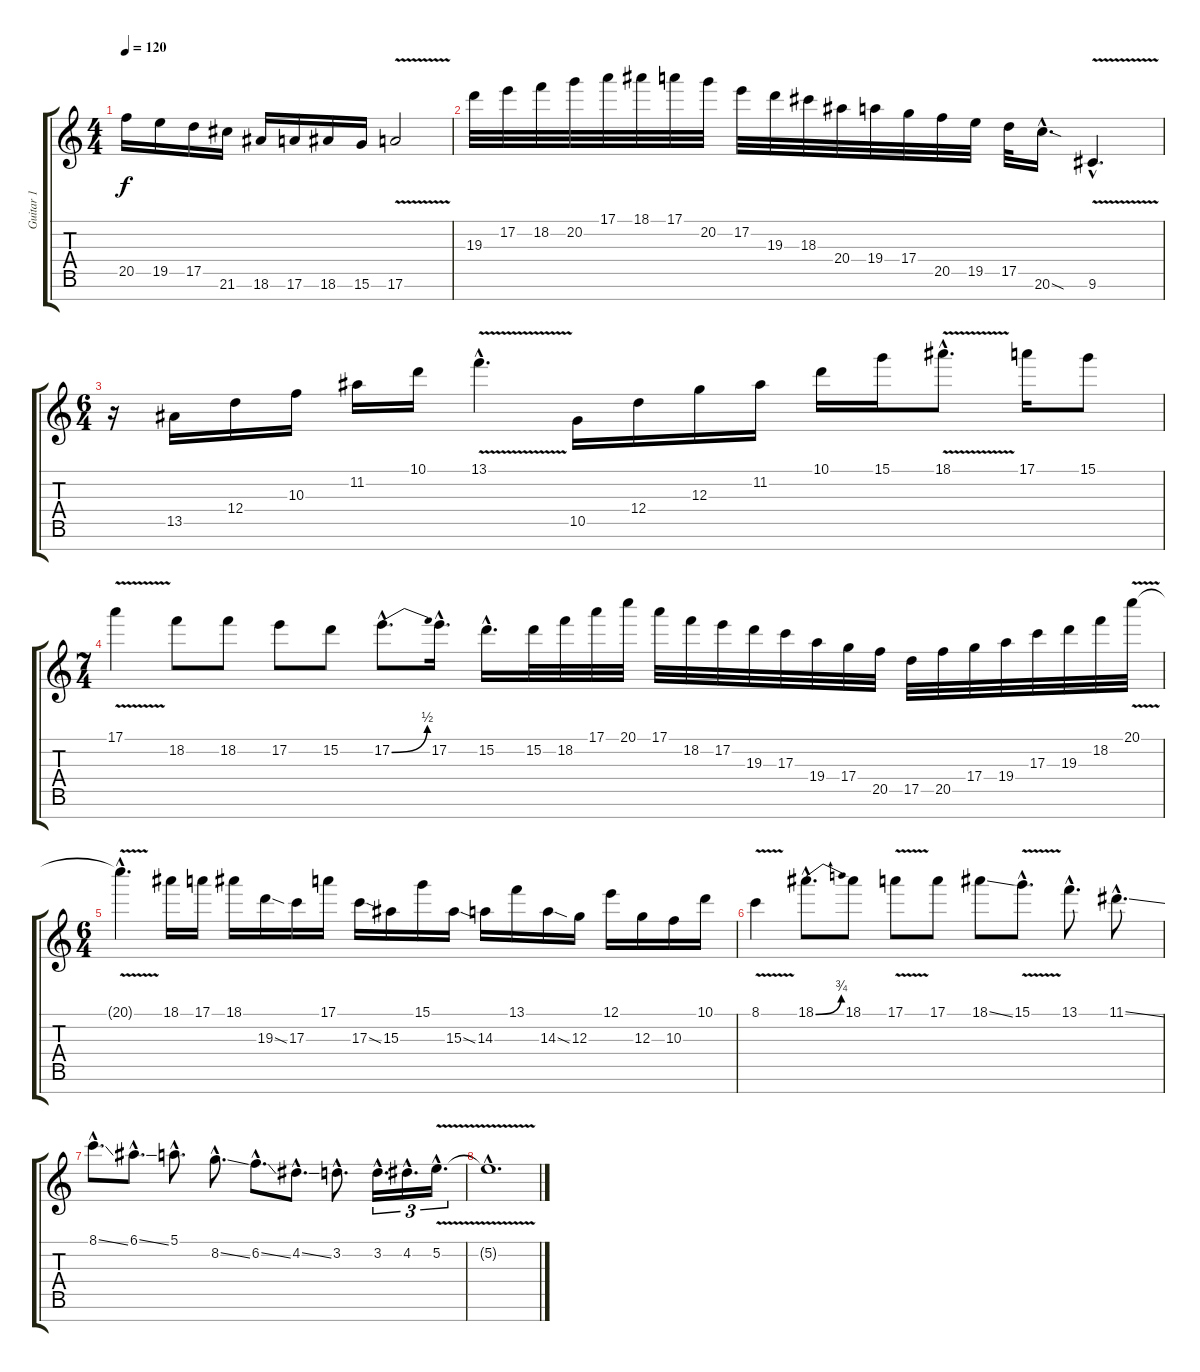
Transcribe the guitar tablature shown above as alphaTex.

\track ("Guitar 1" "Guitar 1") {instrument distortionguitar}
\staff {score tabs}
\tuning (E4 B3 G3 D3 A2 E2 B1) {hide}
\ts (4 4)
\tempo 120
\clef g2
\ks c
20.5.16{dy f} 19.5.16 17.5.16 21.6.16 18.6.16 17.6.16 18.6.16 15.6.16 17.6{v}.2 |
19.3.32 17.2.32 18.2.32 20.2.32 17.1.32 18.1.32 17.1.32 20.2.32 17.2.32 19.3.32 18.3.32 20.4.32 19.4.32 17.4.32 20.5.32 19.5.32 17.5.32 20.6{sod hac}.16{d} 9.6{v hac}.4{d} |
\ts (6 4)
r.16 13.5.16 12.4.16 10.3.16 11.2.16 10.1.16 13.1{v hac}.4{d} 10.5.16 12.4.16 12.3.16 11.2.16 10.1.16 15.1.16 18.1{v hac}.8{d} 17.1.16 15.1.8 |
\ts (7 4)
17.1{v}.4 18.2.8 18.2.8 17.2.8 15.2.8 17.2{be (bend 0 0 60 2) hac}.8{d} 17.2{hac}.16{d} 15.2{hac}.16{d} 15.2.32 18.2.32 17.1.32 20.1.32 17.1.32 18.2.32 17.2.32 19.3.32 17.3.32 19.4.32 17.4.32 20.5.32 17.5.32 20.5.32 17.4.32 19.4.32 17.3.32 19.3.32 18.2.32 20.1{v}.32 |
\ts (6 4)
20.1{hac t}.4{d} 18.1.16 17.1.16 18.1.16 19.3{sod}.16 17.3.16 17.1.16 17.3{sod}.16 15.3.16 15.1.16 15.3{sod}.16 14.3.16 13.1.16 14.3{sod}.16 12.3.16 12.1.16 12.3.16 10.3.16 10.1.16 |
8.1{v}.4 18.1{be (bend 0 0 60 3) hac}.8{d} 18.1.8 17.1{v}.8 17.1.8 18.1{ss}.8 15.1{v hac}.8{d} 13.1{hac}.8{d} 11.1{ss hac}.8{d} |
8.1{ss hac}.8{d} 6.1{ss hac}.8{d} 5.1{hac}.8{d} 8.2{ss hac}.8{d} 6.2{ss hac}.8{d} 4.2{ss hac}.8{d} 3.2{hac}.8{d} 3.2{hac}.16{d tu (3 2)} 4.2{hac}.16{d tu (3 2)} 5.2{v hac}.16{d tu (3 2)} |
5.2{hac t}.1{d}
